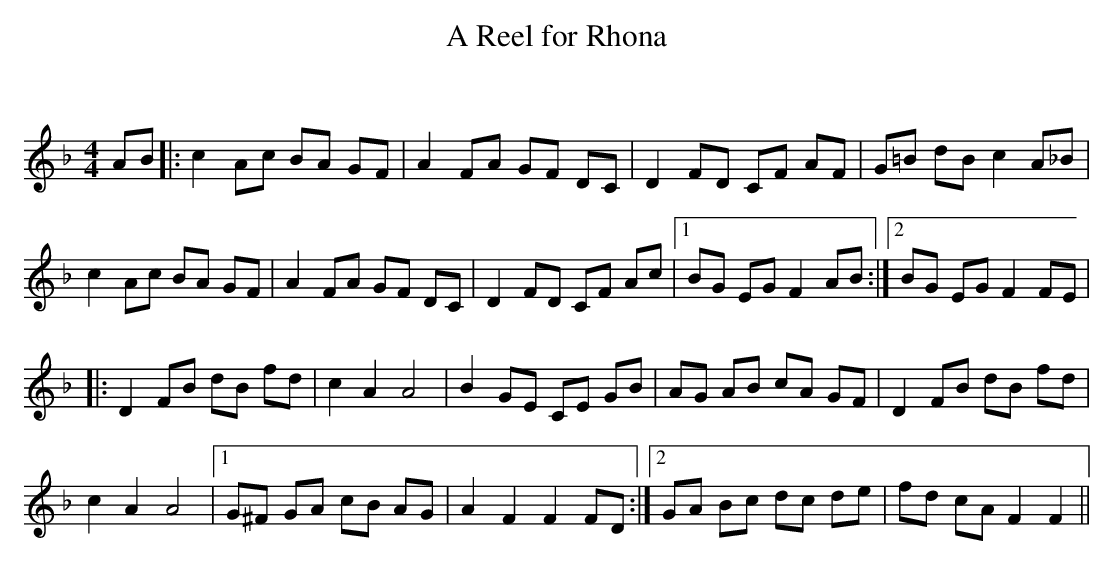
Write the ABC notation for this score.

X:1
T: A Reel for Rhona
C:
Q: 232
K:F
M:4/4
L:1/8
AB|:c2 Ac BA GF|A2 FA GF DC|D2 FD CF AF|G=B dB c2 A_B|
c2 Ac BA GF|A2 FA GF DC|D2 FD CF Ac|1BG EG F2 AB:|2BG EG F2 FE|
|:D2 FB dB fd|c2 A2 A4|B2 GE CE GB|AG AB cA GF|D2 FB dB fd|
c2 A2 A4|1G^F GA cB AG|A2 F2 F2 FD:|2GA Bc dc de|fd cA F2 F2||
